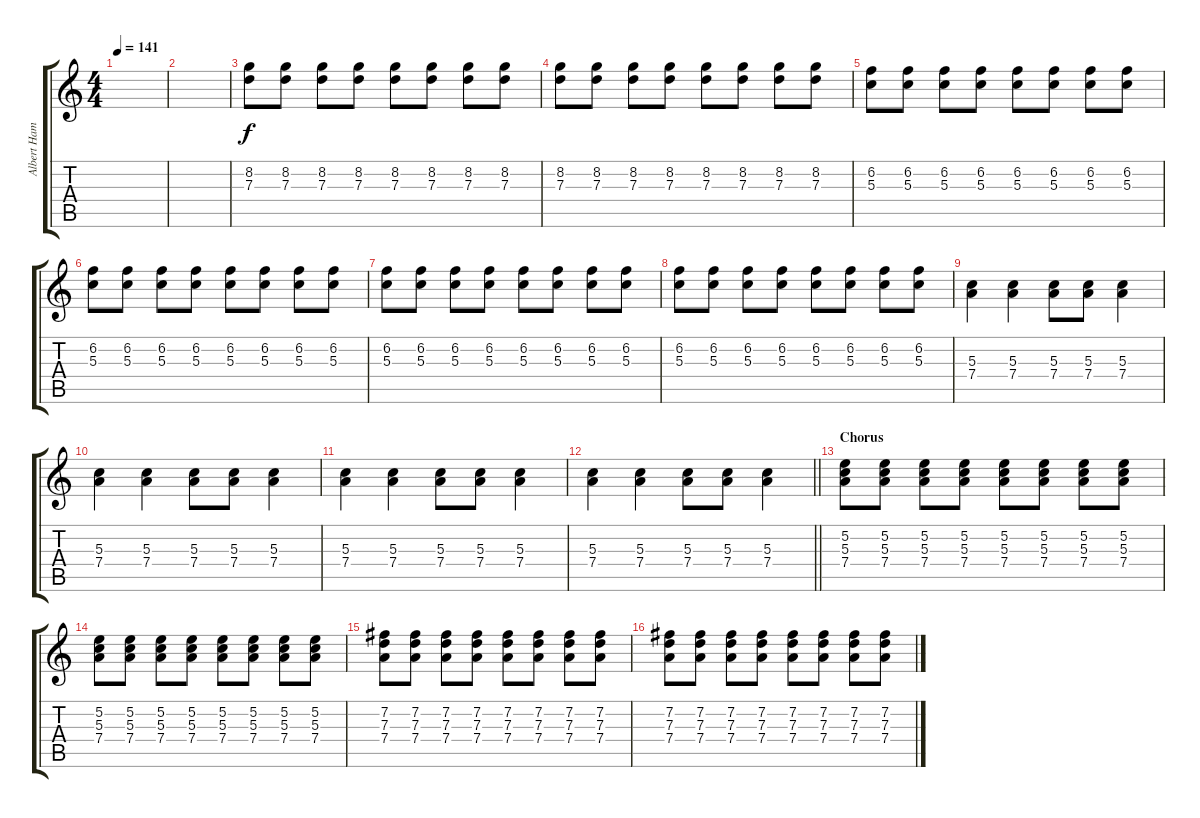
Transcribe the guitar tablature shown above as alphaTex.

\track ("Albert Hammond Jr. - Rhythm Guitar" "Albert Ham") {instrument overdrivenguitar}
\staff {score tabs}
\tuning (E4 B3 G3 D3 A2 E2) {hide}
\ts (4 4)
\tempo 141
\clef g2
\ks c
|
|
(8.2 7.3).8 (8.2 7.3).8 (8.2 7.3).8 (8.2 7.3).8 (8.2 7.3).8 (8.2 7.3).8 (8.2 7.3).8 (8.2 7.3).8 |
(8.2 7.3).8 (8.2 7.3).8 (8.2 7.3).8 (8.2 7.3).8 (8.2 7.3).8 (8.2 7.3).8 (8.2 7.3).8 (8.2 7.3).8 |
(6.2 5.3).8 (6.2 5.3).8 (6.2 5.3).8 (6.2 5.3).8 (6.2 5.3).8 (6.2 5.3).8 (6.2 5.3).8 (6.2 5.3).8 |
(6.2 5.3).8 (6.2 5.3).8 (6.2 5.3).8 (6.2 5.3).8 (6.2 5.3).8 (6.2 5.3).8 (6.2 5.3).8 (6.2 5.3).8 |
(6.2 5.3).8 (6.2 5.3).8 (6.2 5.3).8 (6.2 5.3).8 (6.2 5.3).8 (6.2 5.3).8 (6.2 5.3).8 (6.2 5.3).8 |
(6.2 5.3).8 (6.2 5.3).8 (6.2 5.3).8 (6.2 5.3).8 (6.2 5.3).8 (6.2 5.3).8 (6.2 5.3).8 (6.2 5.3).8 |
(5.3 7.4).4 (5.3 7.4).4 (5.3 7.4).8 (5.3 7.4).8 (5.3 7.4).4 |
(5.3 7.4).4 (5.3 7.4).4 (5.3 7.4).8 (5.3 7.4).8 (5.3 7.4).4 |
(5.3 7.4).4 (5.3 7.4).4 (5.3 7.4).8 (5.3 7.4).8 (5.3 7.4).4 |
\barLineRight lightlight
(5.3 7.4).4 (5.3 7.4).4 (5.3 7.4).8 (5.3 7.4).8 (5.3 7.4).4 |
\section ("" "Chorus")
(5.2 5.3 7.4).8 (5.2 5.3 7.4).8 (5.2 5.3 7.4).8 (5.2 5.3 7.4).8 (5.2 5.3 7.4).8 (5.2 5.3 7.4).8 (5.2 5.3 7.4).8 (5.2 5.3 7.4).8 |
(5.2 5.3 7.4).8 (5.2 5.3 7.4).8 (5.2 5.3 7.4).8 (5.2 5.3 7.4).8 (5.2 5.3 7.4).8 (5.2 5.3 7.4).8 (5.2 5.3 7.4).8 (5.2 5.3 7.4).8 |
(7.2 7.3 7.4).8 (7.2 7.3 7.4).8 (7.2 7.3 7.4).8 (7.2 7.3 7.4).8 (7.2 7.3 7.4).8 (7.2 7.3 7.4).8 (7.2 7.3 7.4).8 (7.2 7.3 7.4).8 |
(7.2 7.3 7.4).8 (7.2 7.3 7.4).8 (7.2 7.3 7.4).8 (7.2 7.3 7.4).8 (7.2 7.3 7.4).8 (7.2 7.3 7.4).8 (7.2 7.3 7.4).8 (7.2 7.3 7.4).8
